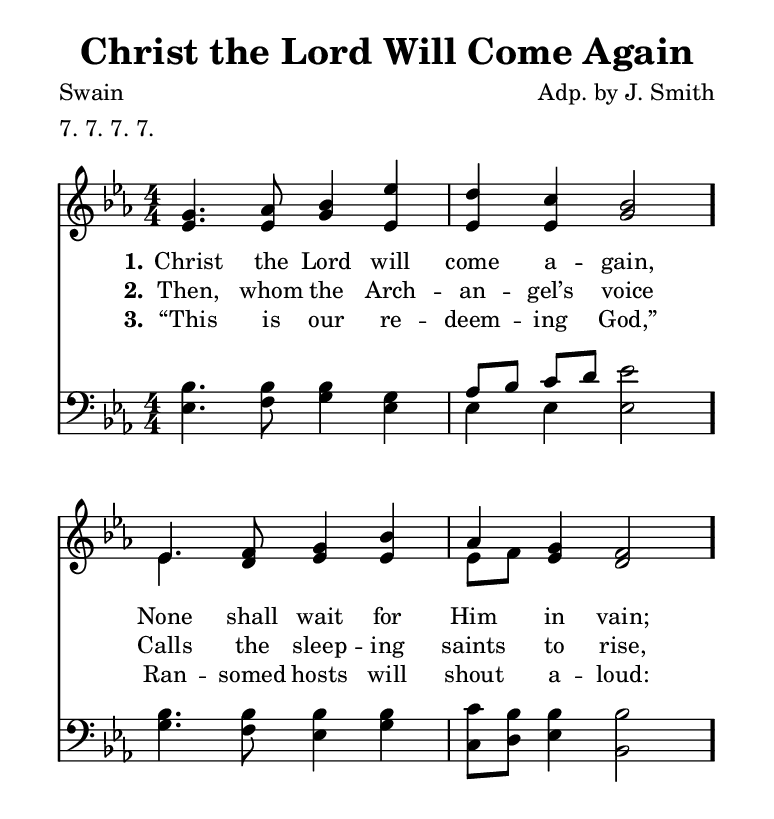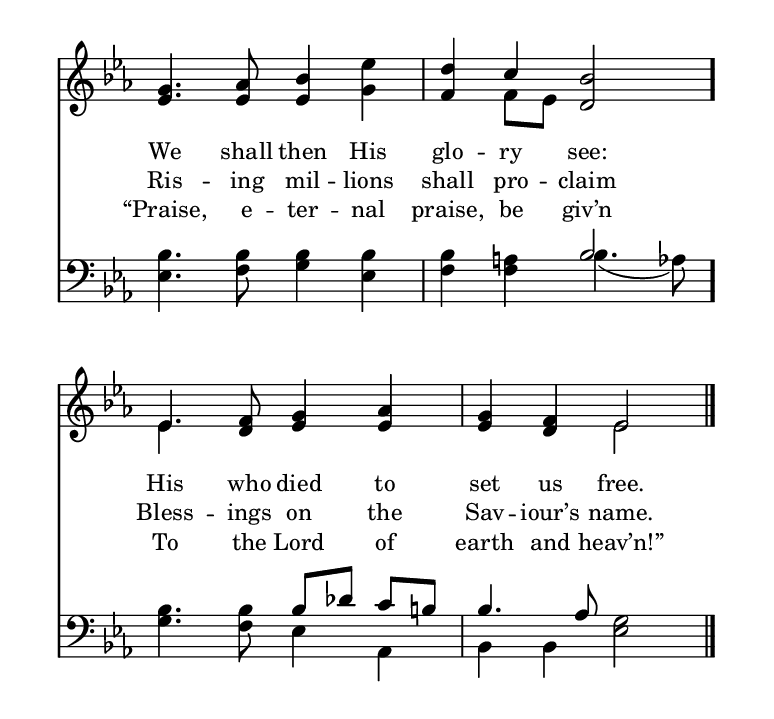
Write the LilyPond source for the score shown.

\include "common/global.ily"
\paper {
  \include "common/paper.ily"
  ragged-bottom = ##t
  page-count = #(cond (is-eogsized 2) (#t #f))
}

\header{
  hymnnumber = "232"
  title = "Christ the Lord Will Come Again"
  tunename = "Innocents"
  meter = "7. 7. 7. 7."
  poet = "Swain"
  composer = "Adp. by J. Smith"
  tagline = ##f
}

global = {
  \include "common/overrides.ily"
  \override Staff.TimeSignature.style = #'numbered
  \time 4/4
  \override Score.MetronomeMark.transparent = ##t % hide all fermata changes too
  \tempo 4=80
  \key ees \major
  \autoBeamOff
}

notesSoprano = {
\global
\relative c'' {

  g4. aes8 bes4 ees | d c bes2 |
  ees,4. f8 g4 bes | aes g f2 |
  g4. aes8 bes4 ees | d c bes2 |
  ees,4. f8 g4 aes | g f ees2 |

  \bar "|."

}
}

notesAlto = {
\global
\relative e' {

  ees4. ees8 g4 ees | ees ees g2 |
  ees4. d8 ees4 ees | ees8[ f] ees4 d2 |
  ees4. ees8 ees4 g | f f8[ ees] d2 |
  ees4. d8 ees4 ees | ees d ees2 |

}
}

notesTenor = {
\global
\relative a {

  bes4. bes8 bes4 g | aes8[ bes] c[ d] ees2 |
  bes4. bes8 bes4 bes | c8[ bes] bes4 bes2 |
  bes4. bes8 bes4 bes | bes a bes2 |
  bes4. bes8 bes8[ des] c[ b] | bes4. aes8 g2 |

}
}

notesBass = {
\global
\relative f {

  ees4. f8 g4 ees | ees ees ees2 |
  g4. f8 ees4 g | c,8[ d] ees4 bes2 |
  ees4. f8 g4 ees | f f bes4.( aes8) |
  g4. f8 ees4 aes, | bes bes ees2 |

}
}

wordsA = \lyricmode {
\set stanza = "1."

Christ the Lord will come a -- gain, \bar "."
None shall wait for Him in vain; \bar "." \pageBreak
We shall then His glo -- ry see: \bar "."
His who died to set us free. \bar "."

}

wordsB = \lyricmode {
\set stanza = "2."

Then, whom the Arch -- an -- gel’s voice
Calls the sleep -- ing saints to rise,
Ris -- ing mil -- lions shall pro -- claim
Bless -- ings on the Sav -- iour’s name.

}

wordsC = \lyricmode {
\set stanza = "3."

“This is our re -- deem -- ing God,”
Ran -- somed hosts will shout a -- loud:
“Praise, e -- ter -- nal praise, be giv’n
To the Lord of earth and heav’n!”

}

\score {
  \context ChoirStaff <<
    \context Staff = upper <<
      \set ChoirStaff.systemStartDelimiter = #'SystemStartBar
      \set ChoirStaff.printPartCombineTexts = ##f
      \partcombine #'(2 . 9) \notesSoprano \notesAlto
      \context NullVoice = sopranos { \voiceOne << \notesSoprano >> }
      \context NullVoice = altos { \voiceTwo << \notesAlto >> }
      \context Lyrics = one   \lyricsto sopranos \wordsA
      \context Lyrics = two   \lyricsto sopranos \wordsB
      \context Lyrics = three \lyricsto sopranos \wordsC
    >>
    \context Staff = men <<
      \clef bass
      \set ChoirStaff.printPartCombineTexts = ##f
      \partcombine #'(2 . 9) \notesTenor \notesBass
      \context NullVoice = tenors { \voiceOne << \notesTenor >> }
      \context NullVoice = basses { \voiceTwo << \notesBass >> }
    >>
  >>
  \layout {
    \include "common/layout.ily"
  }
  \midi{
    \include "common/midi.ily"
  }
}

\version "2.19.49"  % necessary for upgrading to future LilyPond versions.

% vi:set et ts=2 sw=2 ai nocindent syntax=lilypond:
